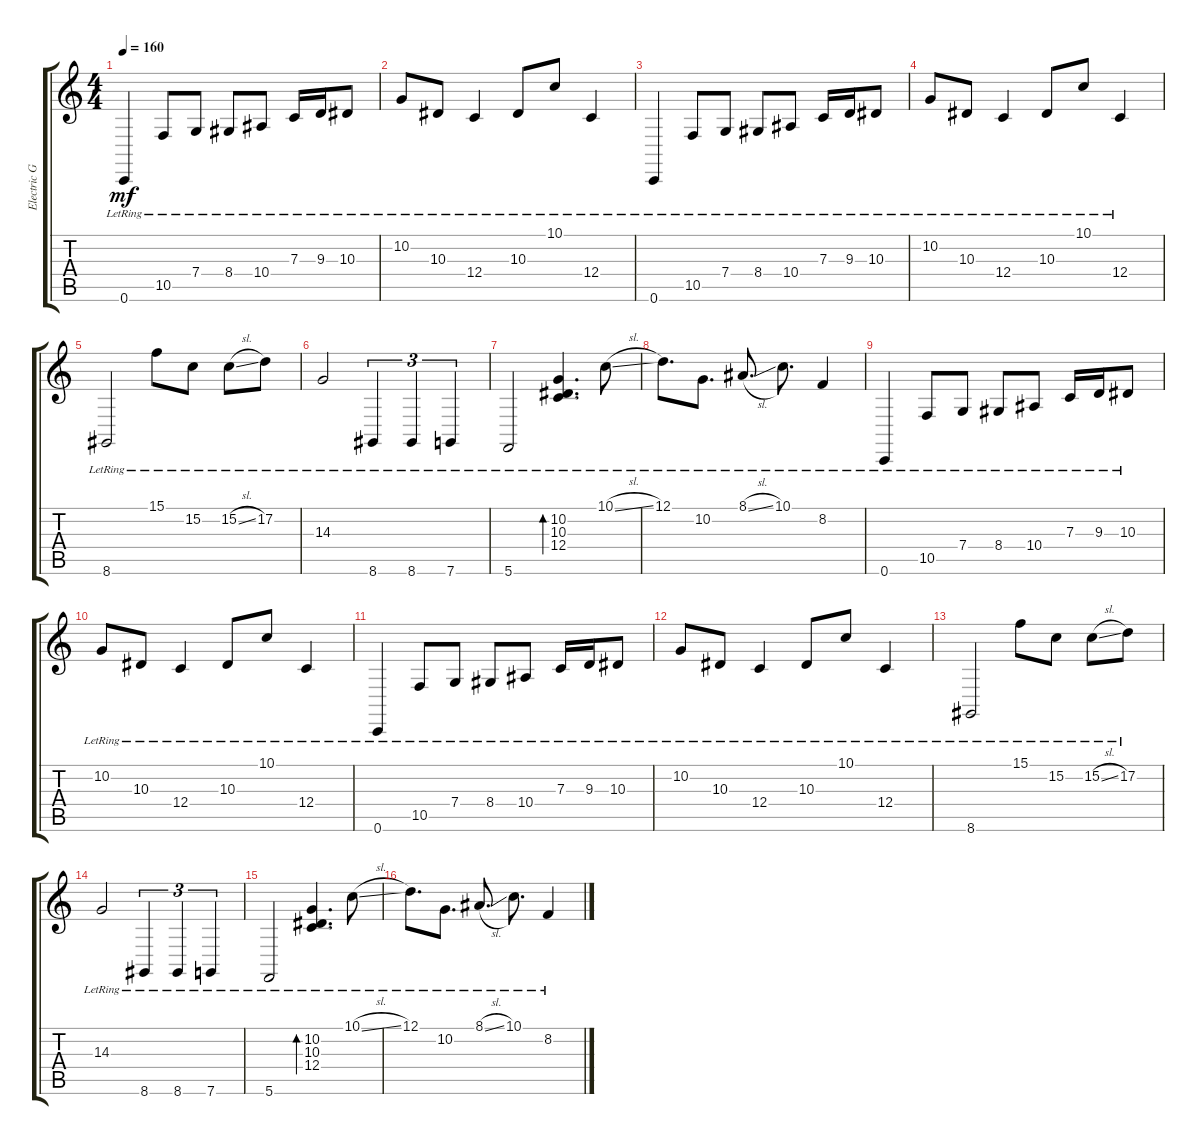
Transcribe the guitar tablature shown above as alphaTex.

\track ("Electric Guitar" "Electric G") {instrument viola}
\staff {score tabs}
\tuning (D4 A3 F3 C3 G2 C2) {hide}
\ts (4 4)
\tempo 160
\clef g2
\ks c
0.6{lr}.4{dy mf instrument viola} 10.5{lr}.8 7.4{lr}.8 8.4{lr}.8 10.4{lr}.8 7.3{lr}.16 9.3{lr}.16 10.3{lr}.8 |
10.2{lr}.8 10.3{lr}.8 12.4{lr}.4 10.3{lr}.8 10.1{lr}.8 12.4{lr}.4 |
0.6{lr}.4 10.5{lr}.8 7.4{lr}.8 8.4{lr}.8 10.4{lr}.8 7.3{lr}.16 9.3{lr}.16 10.3{lr}.8 |
10.2{lr}.8 10.3{lr}.8 12.4{lr}.4 10.3{lr}.8 10.1{lr}.8 12.4{lr}.4 |
8.6{lr}.2 15.1{lr}.8 15.2{lr}.8 15.2{sl lr}.8 17.2{lr}.8 |
14.3{lr}.2 8.6{lr}.4{tu (3 2)} 8.6{lr}.4{tu (3 2)} 7.6{lr}.4{tu (3 2)} |
5.6{lr}.2 (10.2{lr} 10.3{lr} 12.4{lr}).4{d bd 240} 10.1{sl lr}.8 |
12.1{lr}.8{d} 10.2{lr}.8{d} 8.1{sl lr}.8{d} 10.1{lr}.8{d} 8.2{lr}.4 |
0.6{lr}.4 10.5{lr}.8 7.4{lr}.8 8.4{lr}.8 10.4{lr}.8 7.3{lr}.16 9.3{lr}.16 10.3{lr}.8 |
10.2{lr}.8 10.3{lr}.8 12.4{lr}.4 10.3{lr}.8 10.1{lr}.8 12.4{lr}.4 |
0.6{lr}.4 10.5{lr}.8 7.4{lr}.8 8.4{lr}.8 10.4{lr}.8 7.3{lr}.16 9.3{lr}.16 10.3{lr}.8 |
10.2{lr}.8 10.3{lr}.8 12.4{lr}.4 10.3{lr}.8 10.1{lr}.8 12.4{lr}.4 |
8.6{lr}.2 15.1{lr}.8 15.2{lr}.8 15.2{sl lr}.8 17.2{lr}.8 |
14.3{lr}.2 8.6{lr}.4{tu (3 2)} 8.6{lr}.4{tu (3 2)} 7.6{lr}.4{tu (3 2)} |
5.6{lr}.2 (10.2{lr} 10.3{lr} 12.4{lr}).4{d bd 240} 10.1{sl lr}.8 |
12.1{lr}.8{d} 10.2{lr}.8{d} 8.1{sl lr}.8{d} 10.1{lr}.8{d} 8.2{lr}.4
